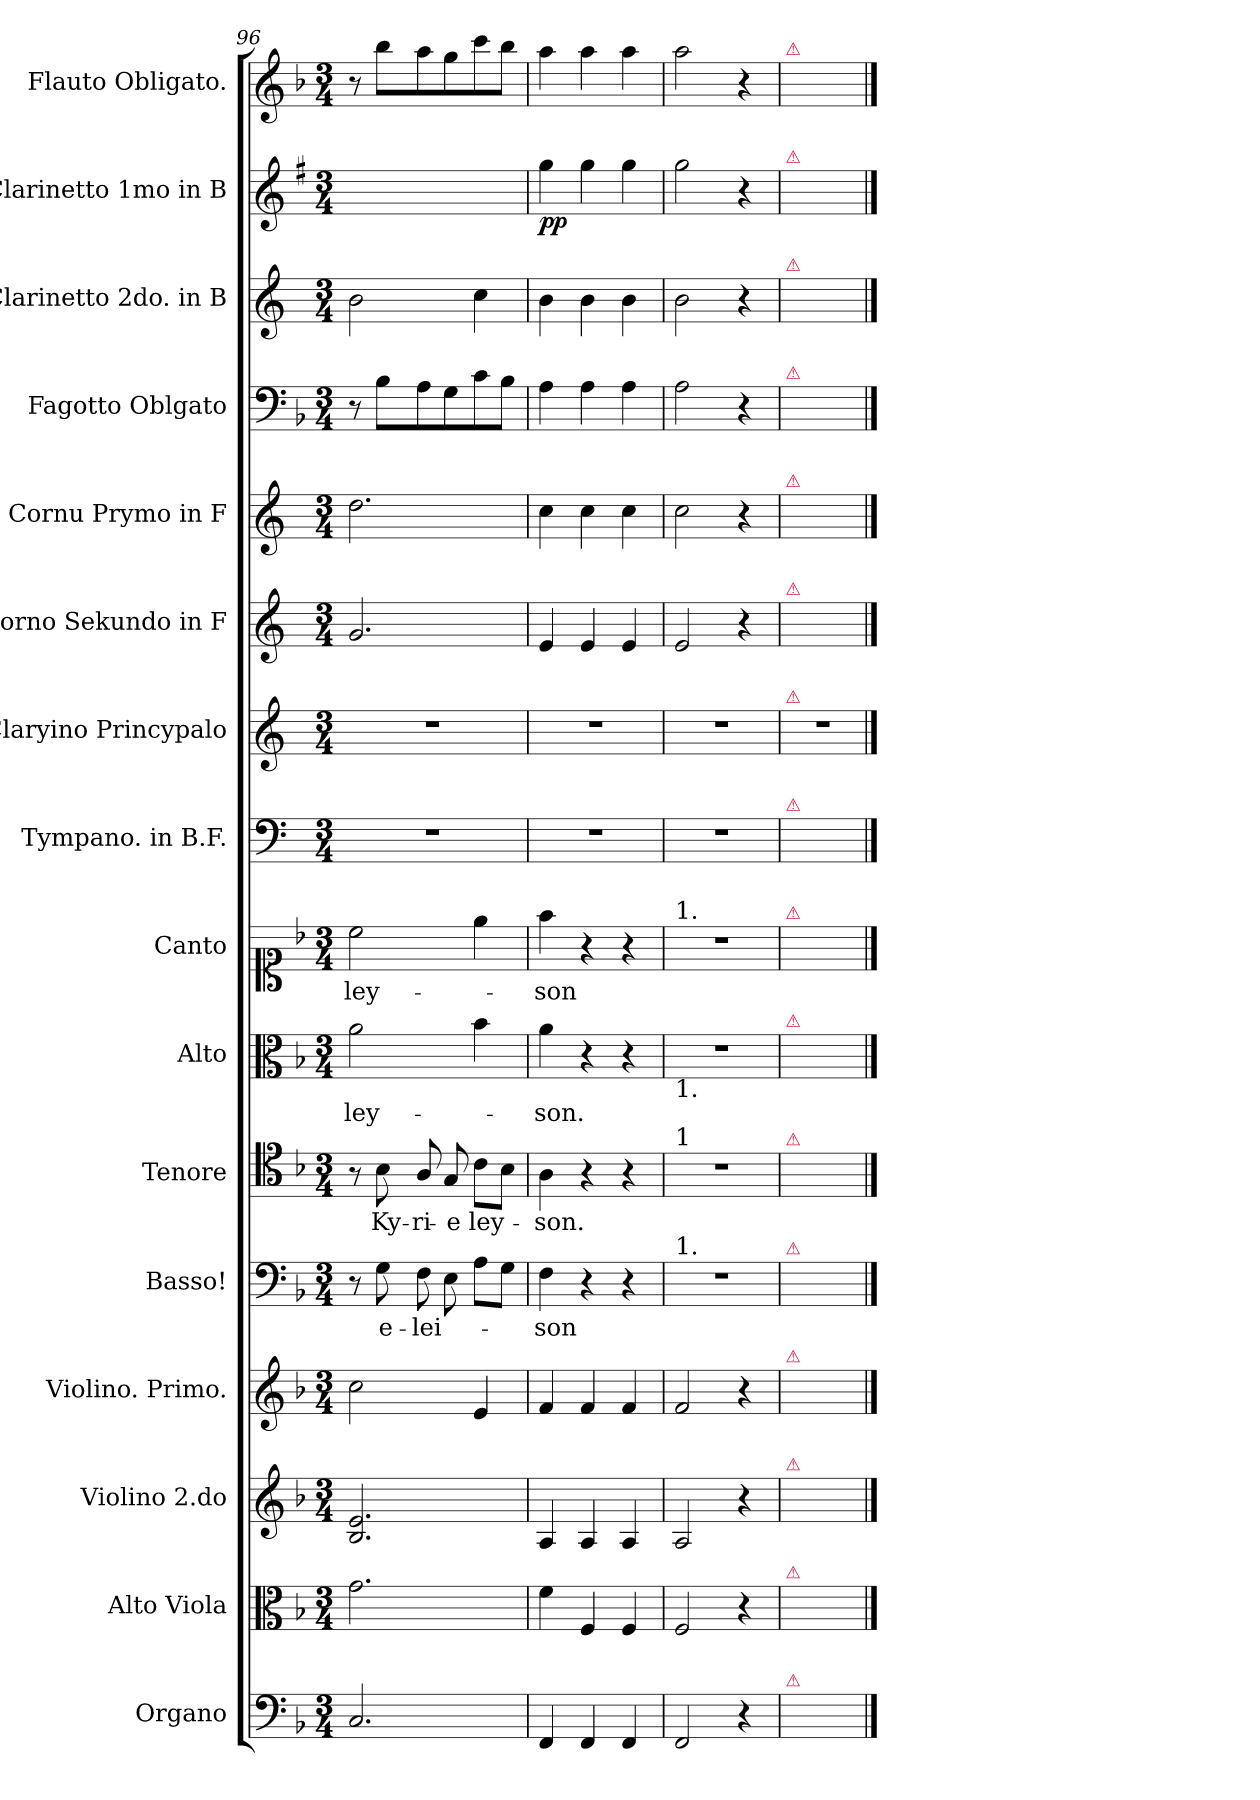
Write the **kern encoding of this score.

**kern	**kern	**kern	**kern	**kern	**text	**kern	**text	**kern	**text	**kern	**text	**kern	**kern	**kern	**kern	**kern	**kern	**kern	**dynam	**kern
*part16	*part15	*part14	*part13	*part12	*part12	*part11	*part11	*part10	*part10	*part9	*part9	*part8	*part7	*part6	*part5	*part4	*part3	*part2	*part2	*part1
*staff16	*staff15	*staff14	*staff13	*staff12	*staff12	*staff11	*staff11	*staff10	*staff10	*staff9	*staff9	*staff8	*staff7	*staff6	*staff5	*staff4	*staff3	*staff2	*staff2	*staff1
*I"Organo	*I"Alto Viola	*I"Violino 2.do	*I"Violino. Primo.	*I"Basso!	*	*I"Tenore	*	*I"Alto	*	*I"Canto	*	*I"Tympano. in B.F.	*I"Claryino Princypalo	*I"Corno Sekundo in F	*I"Cornu Prymo in F	*I"Fagotto Oblgato	*I"Clarinetto 2do. in B	*I"Clarinetto 1mo in B	*	*I"Flauto Obligato.
*I'org	*I'a-vla	*I'vl 2	*I'vl 1	*I'B	*	*I'T	*	*I'A	*	*I'S	*	*I'timp	*I'clno princ	*I'cor 2 in F	*I'cor 1 in F	*I'fag	*I'cl 2 in B|b	*I'cl 1 in B|b	*	*I'fl
*clefF4	*clefC3	*clefG2	*clefG2	*clefF4	*	*clefC4	*	*clefC3	*	*clefC1	*	*clefF4	*clefG2	*clefG2	*clefG2	*clefF4	*clefG2	*clefG2	*	*clefG2
*	*	*	*	*	*	*	*	*	*	*	*	*ITrd1c2	*ITrd1c2	*ITrd4c7	*ITrd4c7	*	*ITrd1c2	*ITrd1c2	*	*
*k[b-]	*k[b-]	*k[b-]	*k[b-]	*k[b-]	*	*k[b-]	*	*k[b-]	*	*k[b-]	*	*k[b-e-]	*k[b-e-]	*k[b-]	*k[b-]	*k[b-]	*k[b-e-]	*k[b-]	*	*k[b-]
*M3/4	*M3/4	*M3/4	*M3/4	*M3/4	*	*M3/4	*	*M3/4	*	*M3/4	*	*M3/4	*M3/4	*M3/4	*M3/4	*M3/4	*M3/4	*M3/4	*	*M3/4
=96	=96	=96	=96	=96	=96	=96	=96	=96	=96	=96	=96	=96	=96	=96	=96	=96	=96	=96	=96	=96
!	!	!	!	!	!	!	!	!	!LO:LY:color=darkblue	!	!	!	!	!	!	!	!	!	!	!
2.C/	2.g\	2.B-/ 2.e/	2cc\	8r	.	8r	.	2a\	-ley-	2cc\	-ley-	2.r	2.r	2.c/	2.g\	8r	2a\	2cc\yy	.	8r
!	!	!	!	!	!LO:LY:i	!	!	!	!	!	!	!	!	!	!	!	!	!	!	!
.	.	.	.	8G\	e-	8B-\	Ky-	.	.	.	.	.	.	.	.	8B-\L	.	.	.	8bb-\L
!	!	!	!	!	!LO:LY:i	!	!	!	!	!	!	!	!	!	!	!	!	!	!	!
.	.	.	.	8F\	-lei-	8A/	-ri-	.	.	.	.	.	.	.	.	8A\	.	.	.	8aa\
.	.	.	.	8E\	.	8G/	-e	.	.	.	.	.	.	.	.	8G\	.	.	.	8gg\
.	.	.	4e/	8A\L	.	8c\L	ley-	4b-\	.	4ee\	.	.	.	.	.	8c\	4b-\	4ee\yy	.	8ccc\
.	.	.	.	8G\J	.	8B-\J	.	.	.	.	.	.	.	.	.	8B-\J	.	.	.	8bb-\J
=97	=97	=97	=97	=97	=97	=97	=97	=97	=97	=97	=97	=97	=97	=97	=97	=97	=97	=97	=97	=97
!	!	!	!	!	!LO:LY:i	!	!	!	!LO:LY:color=darkblue	!	!	!	!	!	!	!	!	!	!	!
4FF/	4f\	4A/	4f/	4F\	-son	4A\	-son.	4a\	-son.	4ff\	-son	2.r	2.r	4A/	4f\	4A\	4a\	4ff\	pp	4aa\
4FF/	4F/	4A/	4f/	4r	.	4r	.	4r	.	4r	.	.	.	4A/	4f\	4A\	4a\	4ff\	.	4aa\
4FF/	4F/	4A/	4f/	4r	.	4r	.	4r	.	4r	.	.	.	4A/	4f\	4A\	4a\	4ff\	.	4aa\
=98	=98	=98	=98	=98	=98	=98	=98	=98	=98	=98	=98	=98	=98	=98	=98	=98	=98	=98	=98	=98
!	!	!	!	!	!	!	!	!	!	!LO:TX:a:t=1.	!	!	!	!	!	!	!	!	!	!
!	!	!	!	!	!	!	!	!LO:TX:b:t=1.	!	!	!	!	!	!	!	!	!	!	!	!
!	!	!	!	!	!	!LO:TX:a:t=1	!	!	!	!	!	!	!	!	!	!	!	!	!	!
!	!	!	!	!LO:TX:a:t=1.	!	!	!	!	!	!	!	!	!	!	!	!	!	!	!	!
2FF/	2F/	2A/	2f/	2.r	.	2.r	.	2.r	.	2.r	.	2.r	2.r	2A/	2f\	2A\	2a\	2ff\	.	2aa\
4r	4r	4r	4r	.	.	.	.	.	.	.	.	.	.	4r	4r	4r	4r	4r	.	4r
=99	=99	=99	=99	=99	=99	=99	=99	=99	=99	=99	=99	=99	=99	=99	=99	=99	=99	=99	=99	=99
!	!	!	!	!	!	!	!	!	!	!	!	!	!	!	!	!	!	!	!	!LO:TX:a:color=crimson:t=⚠
!	!	!	!	!	!	!	!	!	!	!	!	!	!	!	!	!	!	!LO:TX:a:color=crimson:t=⚠	!	!
!	!	!	!	!	!	!	!	!	!	!	!	!	!	!	!	!	!LO:TX:a:color=crimson:t=⚠	!	!	!
!	!	!	!	!	!	!	!	!	!	!	!	!	!	!	!	!LO:TX:a:color=crimson:t=⚠	!	!	!	!
!	!	!	!	!	!	!	!	!	!	!	!	!	!	!	!LO:TX:a:color=crimson:t=⚠	!	!	!	!	!
!	!	!	!	!	!	!	!	!	!	!	!	!	!	!LO:TX:a:color=crimson:t=⚠	!	!	!	!	!	!
!	!	!	!	!	!	!	!	!	!	!	!	!	!LO:TX:a:color=crimson:t=⚠	!	!	!	!	!	!	!
!	!	!	!	!	!	!	!	!	!	!	!	!LO:TX:a:color=crimson:t=⚠	!	!	!	!	!	!	!	!
!	!	!	!	!	!	!	!	!	!	!LO:TX:a:color=crimson:t=⚠	!	!	!	!	!	!	!	!	!	!
!	!	!	!	!	!	!	!	!LO:TX:a:color=crimson:t=⚠	!	!	!	!	!	!	!	!	!	!	!	!
!	!	!	!	!	!	!LO:TX:a:color=crimson:t=⚠	!	!	!	!	!	!	!	!	!	!	!	!	!	!
!	!	!	!	!LO:TX:a:color=crimson:t=⚠	!	!	!	!	!	!	!	!	!	!	!	!	!	!	!	!
!	!	!	!LO:TX:a:color=crimson:t=⚠	!	!	!	!	!	!	!	!	!	!	!	!	!	!	!	!	!
!	!	!LO:TX:a:color=crimson:t=⚠	!	!	!	!	!	!	!	!	!	!	!	!	!	!	!	!	!	!
!	!LO:TX:a:color=crimson:t=⚠	!	!	!	!	!	!	!	!	!	!	!	!	!	!	!	!	!	!	!
!LO:TX:a:color=crimson:t=⚠	!	!	!	!	!	!	!	!	!	!	!	!	!	!	!	!	!	!	!	!
2.ryy	2.ryy	2.ryy	2.ryy	2.ryy	.	2.ryy	.	2.ryy	.	2.ryy	.	2.ryy	2.r	2.ryy	2.ryy	2.ryy	2.ryy	2.ryy	.	2.ryy
==	==	==	==	==	==	==	==	==	==	==	==	==	==	==	==	==	==	==	==	==
*-	*-	*-	*-	*-	*-	*-	*-	*-	*-	*-	*-	*-	*-	*-	*-	*-	*-	*-	*-	*-
